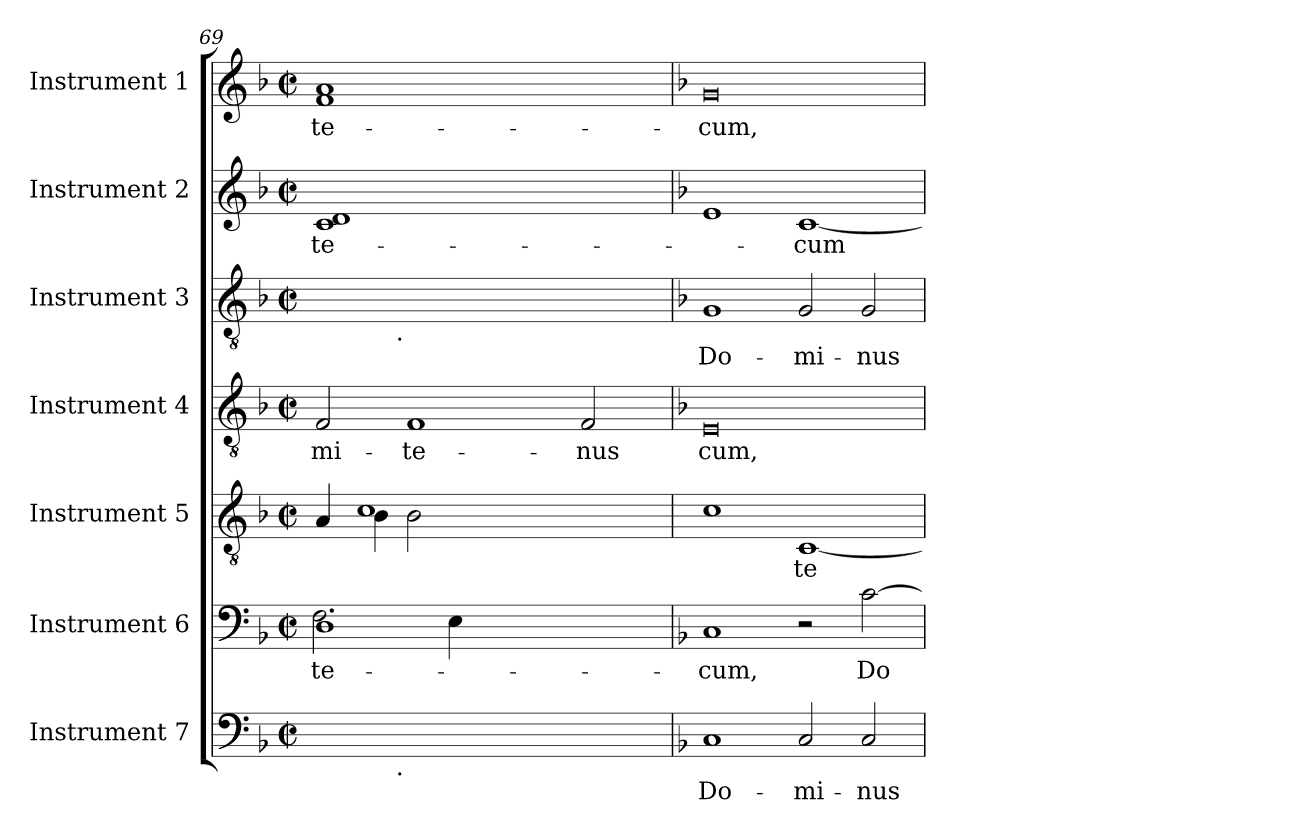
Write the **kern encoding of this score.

**kern	**text	**kern	**text	**kern	**text	**kern	**text	**kern	**text	**kern	**text	**kern	**text
*part7	*part7	*part6	*part6	*part5	*part5	*part4	*part4	*part3	*part3	*part2	*part2	*part1	*part1
*staff7	*staff7	*staff6	*staff6	*staff5	*staff5	*staff4	*staff4	*staff3	*staff3	*staff2	*staff2	*staff1	*staff1
*I"Instrument 7	*	*I"Instrument 6	*	*I"Instrument 5	*	*I"Instrument 4	*	*I"Instrument 3	*	*I"Instrument 2	*	*I"Instrument 1	*
*clefF4	*	*clefF4	*	*clefGv2	*	*clefGv2	*	*clefGv2	*	*clefG2	*	*clefG2	*
*k[b-]	*	*k[b-]	*	*k[b-]	*	*k[b-]	*	*k[b-]	*	*k[b-]	*	*k[b-]	*
*F:	*	*F:	*	*F:	*	*F:	*	*F:	*	*F:	*	*F:	*
*M2/2	*	*M2/2	*	*M2/2	*	*M2/2	*	*M2/2	*	*M2/2	*	*M2/2	*
*met(c|)	*	*met(c|)	*	*met(c|)	*	*met(c|)	*	*met(c|)	*	*met(c|)	*	*met(c|)	*
=69	=69	=69	=69	=69	=69	=69	=69	=69	=69	=69	=69	=69	=69
!	!	!	!LO:LY:b:cj	!	!	!	!LO:LY:b:cj	!	!	!	!LO:LY:b:cj	!	!LO:LY:b:cj
*	*	*^	*	*^	*	*	*	*	*	*	*	*	*
4...ryy	.	1D	2.F\	te-	4A/	4ryy	.	2F/	-mi-	4...ryy	.	1c 1d	te-	1a 1f	te-
.	.	.	.	.	1c	4B-\	.	.	.	.	.	.	.	.	.
!	!	!	!	!	!	!	!	!	!	!LO:TX:b:t=.	!	!	!	!	!
!LO:TX:b:t=.	!	!	!	!	!	!	!	!	!	!	!	!	!	!	!
1ryy	.	.	.	.	.	.	.	.	.	1ryy	.	.	.	.	.
!	!	!	!	!	!	!	!	!	!LO:LY:b:cj	!	!	!	!	!	!
.	.	.	.	.	.	2B-\	.	1F	te-	.	.	.	.	.	.
.	.	.	4E\	.	.	.	.	.	.	.	.	.	.	.	.
.	.	1ryy	1ryy	.	.	2.ryy	.	.	.	.	.	1ryy	.	1ryy	.
.	.	.	.	.	2.ryy	.	.	.	.	.	.	.	.	.	.
2ryy	.	.	.	.	.	.	.	.	.	2ryy	.	.	.	.	.
!	!	!	!	!	!	!	!	!	!LO:LY:b:cj	!	!	!	!	!	!
.	.	.	.	.	.	.	.	2F/	-nus	.	.	.	.	.	.
.	.	.	.	.	.	4ryy	.	.	.	.	.	.	.	.	.
32ryy	.	.	.	.	.	.	.	.	.	32ryy	.	.	.	.	.
*	*	*v	*v	*	*	*	*	*	*	*	*	*	*	*	*
*	*	*	*	*v	*v	*	*	*	*	*	*	*	*	*
=70	=70	=70	=70	=70	=70	=70	=70	=70	=70	=70	=70	=70	=70
*	*	*	*	*k[]	*	*	*	*	*	*	*	*	*
*	*	*	*	*C:	*	*	*	*	*	*	*	*	*
!	!LO:LY:b:cj	!	!LO:LY:b:cj	!	!	!	!LO:LY:b:cj	!	!LO:LY:b:cj	!	!	!	!LO:LY:b:cj
1C	Do-	1C	-cum,	1c	.	0E	-cum,	1G	Do-	1e	.	0g	-cum,
!	!LO:LY:b	!	!	!	!LO:LY:b:cj	!	!	!	!LO:LY:b	!	!LO:LY:b:cj	!	!
2C/	-mi-	2r	.	[>1C	te-	.	.	2G/	-mi-	[>1c	-cum	.	.
!	!LO:LY:b:rj	!	!LO:LY:b:cj	!	!	!	!	!	!LO:LY:b:rj	!	!	!	!
2C/	-nus	[>2c\	Do-	.	.	.	.	2G/	-nus	.	.	.	.
=	=	=	=	=	=	=	=	=	=	=	=	=	=
*-	*-	*-	*-	*-	*-	*-	*-	*-	*-	*-	*-	*-	*-
